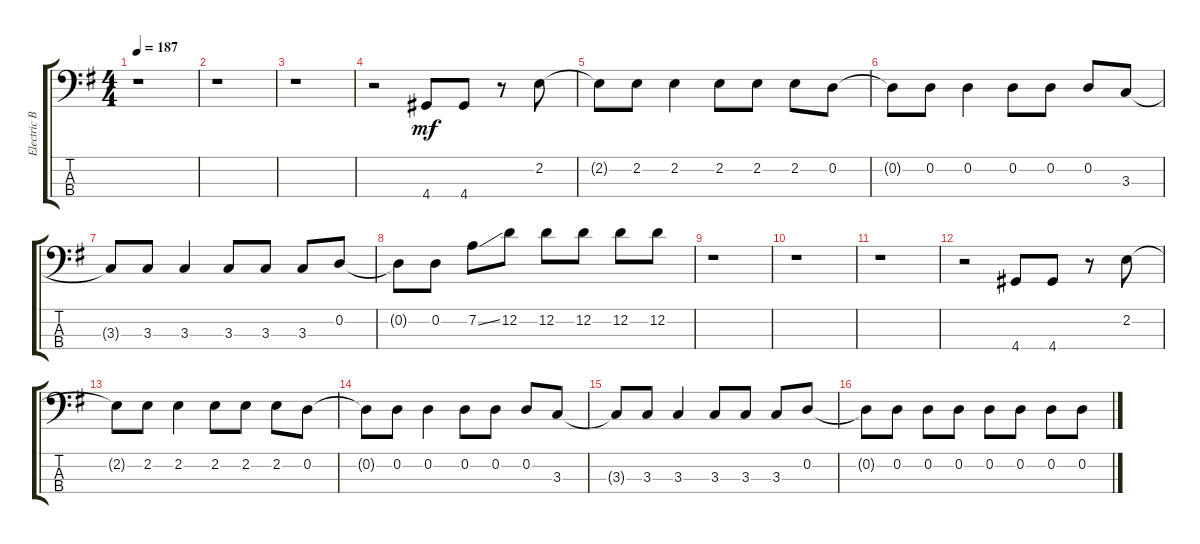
\track ("Electric Bass" "Electric B") {instrument electricbassfinger}
\staff {score tabs}
\tuning (G2 D2 A1 E1) {hide}
\ts (4 4)
\tempo 187
\clef f4
\ks g
r.1{dy mf} |
r.1 |
r.1 |
r.2 4.4.8 4.4.8 r.8 2.2.8 |
2.2{t}.8 2.2.8 2.2.4 2.2.8 2.2.8 2.2.8 0.2.8 |
0.2{t}.8 0.2.8 0.2.4 0.2.8 0.2.8 0.2.8 3.3.8 |
3.3{t}.8 3.3.8 3.3.4 3.3.8 3.3.8 3.3.8 0.2.8 |
0.2{t}.8 0.2.8 7.2{ss}.8 12.2.8 12.2.8 12.2.8 12.2.8 12.2.8 |
r.1 |
r.1 |
r.1 |
r.2 4.4.8 4.4.8 r.8 2.2.8 |
2.2{t}.8 2.2.8 2.2.4 2.2.8 2.2.8 2.2.8 0.2.8 |
0.2{t}.8 0.2.8 0.2.4 0.2.8 0.2.8 0.2.8 3.3.8 |
3.3{t}.8 3.3.8 3.3.4 3.3.8 3.3.8 3.3.8 0.2.8 |
0.2{t}.8 0.2.8 0.2.8 0.2.8 0.2.8 0.2.8 0.2.8 0.2.8
